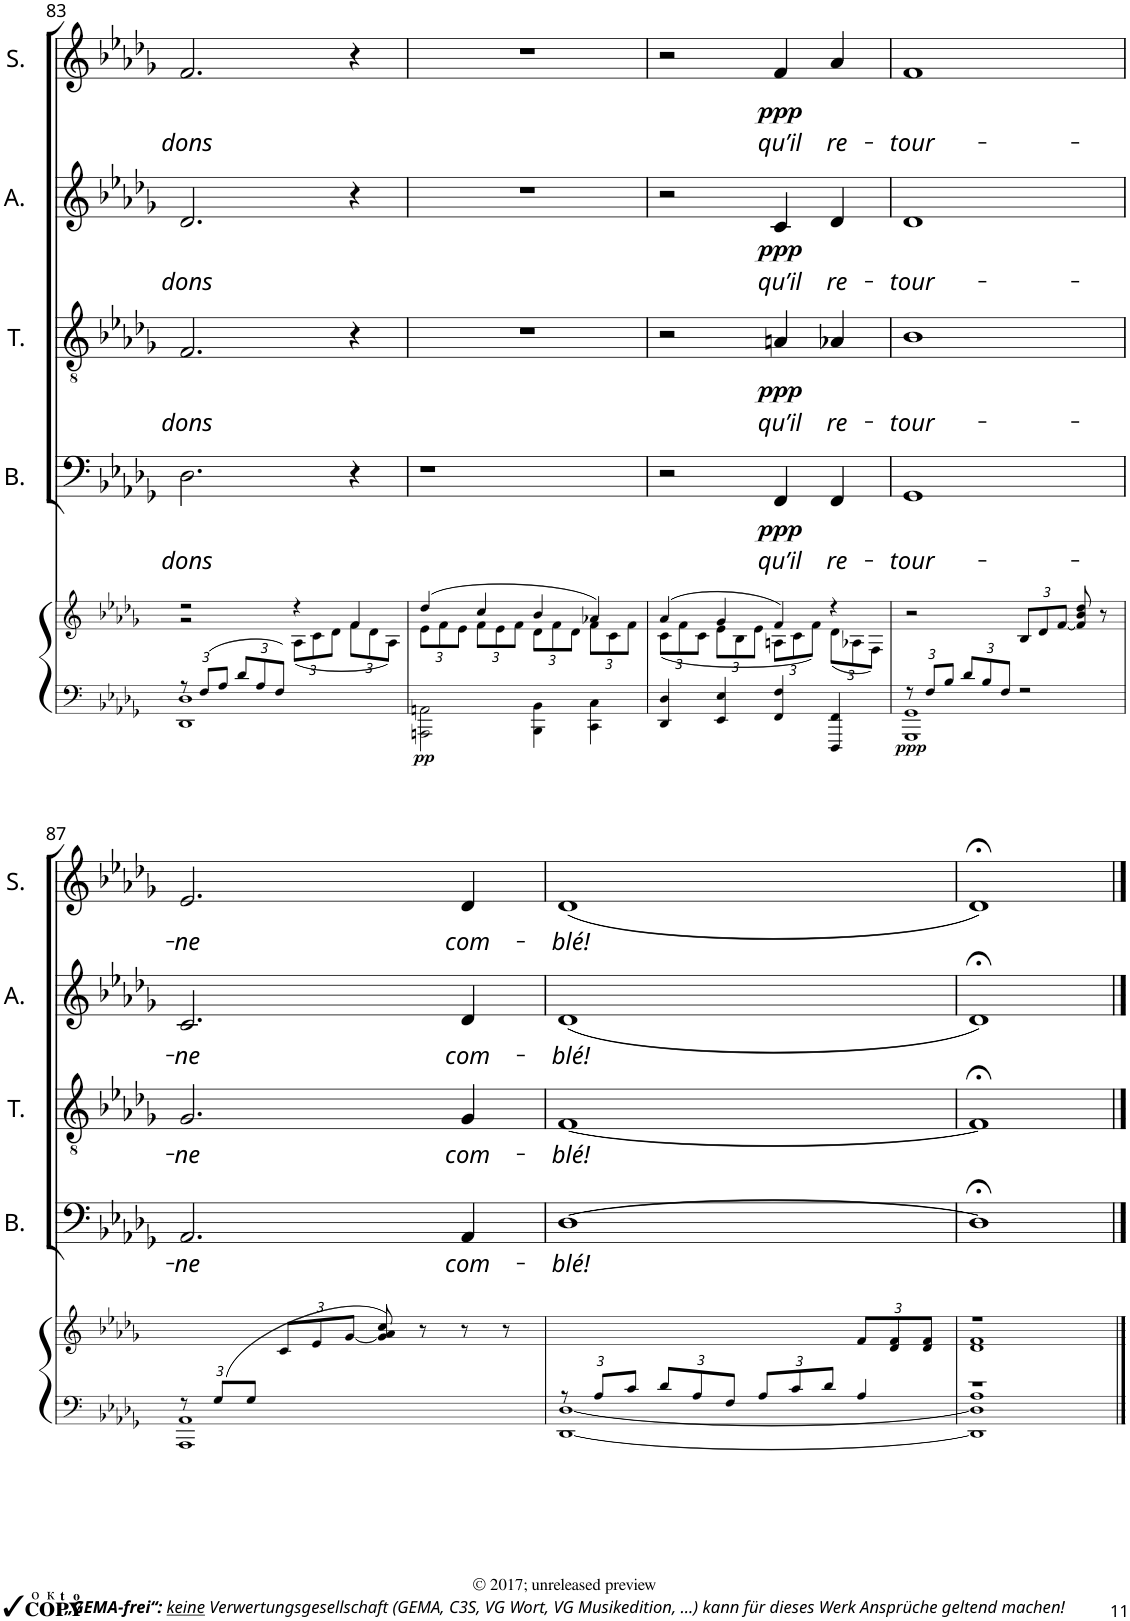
**kern	**kern	**dynam	**kern	**text	**dynam	**kern	**text	**dynam	**kern	**text	**dynam	**kern	**text	**dynam
*part5	*part5	*part5	*part4	*part4	*part4	*part3	*part3	*part3	*part2	*part2	*part2	*part1	*part1	*part1
*staff6	*staff5	*staff5/6	*staff4	*staff4	*staff4	*staff3	*staff3	*staff3	*staff2	*staff2	*staff2	*staff1	*staff1	*staff1
*I"Orgue ou Piano	*	*	*I"Bass	*	*	*I"Tenor	*	*	*I"Contralto	*	*	*I"Soprano	*	*
*	*	*	*I'B.	*	*	*I'T.	*	*	*	*	*	*I'S.	*	*
!!LO:PB:g=z
*clefF4	*clefG2	*	*clefF4	*	*	*clefGv2	*	*	*clefG2	*	*	*clefG2	*	*
*k[b-e-a-d-g-]	*k[b-e-a-d-g-]	*	*k[b-e-a-d-g-]	*	*	*k[b-e-a-d-g-]	*	*	*k[b-e-a-d-g-]	*	*	*k[b-e-a-d-g-]	*	*
*M4/4	*M4/4	*	*M4/4	*	*	*M4/4	*	*	*M4/4	*	*	*M4/4	*	*
*met(c)	*met(c)	*	*met(c)	*	*	*met(c)	*	*	*met(c)	*	*	*met(c)	*	*
*Xbrackettup	*	*	*	*	*	*	*	*	*	*	*	*	*	*
=83	=83	=83	=83	=83	=83	=83	=83	=83	=83	=83	=83	=83	=83	=83
*^	*^	*	*	*	*	*	*	*	*	*	*	*	*	*
!	!	!	!	!	!	!LO:LY:b	!	!	!LO:LY:b	!	!	!LO:LY:b	!	!	!LO:LY:b	!
12r	1DD- 1D-	2r	2r	.	2.D-\	dons	.	2.F/	dons	.	2.d-/	dons	.	2.f/	dons	.
12F/L	.	.	.	.	.	.	.	.	.	.	.	.	.	.	.	.
12A-/J	.	.	.	.	.	.	.	.	.	.	.	.	.	.	.	.
12d-/L	.	.	.	.	.	.	.	.	.	.	.	.	.	.	.	.
12A-/	.	.	.	.	.	.	.	.	.	.	.	.	.	.	.	.
12F/J	.	.	.	.	.	.	.	.	.	.	.	.	.	.	.	.
*	*	*	*Xbrackettup	*	*	*	*	*	*	*	*	*	*	*	*	*
2ryy	.	4r	(12A-\L	.	.	.	.	.	.	.	.	.	.	.	.	.
.	.	.	12c\	.	.	.	.	.	.	.	.	.	.	.	.	.
.	.	.	12d-\J	.	.	.	.	.	.	.	.	.	.	.	.	.
.	.	4f/	12f\L	.	4r	.	.	4r	.	.	4r	.	.	4r	.	.
.	.	.	12d-\	.	.	.	.	.	.	.	.	.	.	.	.	.
.	.	.	12A-\J)	.	.	.	.	.	.	.	.	.	.	.	.	.
=84	=84	=84	=84	=84	=84	=84	=84	=84	=84	=84	=84	=84	=84	=84	=84	=84
!	!	!	!	!LO:DY:b=2	!	!	!	!	!	!	!	!	!	!	!	!
1ryy	2AAAn\ 2AAn\	(4dd-/	12e-\L	pp	1r	.	.	1r	.	.	1r	.	.	1r	.	.
.	.	.	12f\	.	.	.	.	.	.	.	.	.	.	.	.	.
.	.	.	12e-\J	.	.	.	.	.	.	.	.	.	.	.	.	.
.	.	4cc/	12f\L	.	.	.	.	.	.	.	.	.	.	.	.	.
.	.	.	12e-\	.	.	.	.	.	.	.	.	.	.	.	.	.
.	.	.	12f\J	.	.	.	.	.	.	.	.	.	.	.	.	.
.	4BBB-\ 4BB-\	4b-/	12d-\L	.	.	.	.	.	.	.	.	.	.	.	.	.
.	.	.	12f\	.	.	.	.	.	.	.	.	.	.	.	.	.
.	.	.	12d-\J	.	.	.	.	.	.	.	.	.	.	.	.	.
.	4CC\ 4C\	4a-X/)	12f\L	.	.	.	.	.	.	.	.	.	.	.	.	.
.	.	.	12c\	.	.	.	.	.	.	.	.	.	.	.	.	.
.	.	.	12f\J	.	.	.	.	.	.	.	.	.	.	.	.	.
=85	=85	=85	=85	=85	=85	=85	=85	=85	=85	=85	=85	=85	=85	=85	=85	=85
4DD-/ 4D-/	1ryy	(4a-/	(12c\L	.	2r	.	.	2r	.	.	2r	.	.	2r	.	.
.	.	.	12f\	.	.	.	.	.	.	.	.	.	.	.	.	.
.	.	.	12c\J	.	.	.	.	.	.	.	.	.	.	.	.	.
4EE-/ 4E-/	.	4g-/	12e-\L	.	.	.	.	.	.	.	.	.	.	.	.	.
.	.	.	12B-\	.	.	.	.	.	.	.	.	.	.	.	.	.
.	.	.	12e-\J	.	.	.	.	.	.	.	.	.	.	.	.	.
!	!	!	!	!	!	!LO:LY:b	!LO:DY:b	!	!LO:LY:b	!LO:DY:b	!	!LO:LY:b	!LO:DY:b	!	!LO:LY:b	!LO:DY:b
4FF/ 4F/	.	4f/)	12An\L	.	4FF/	qu’il	ppp	4An/	qu’il	ppp	4c/	qu’il	ppp	4f/	qu’il	ppp
.	.	.	12c\	.	.	.	.	.	.	.	.	.	.	.	.	.
.	.	.	12f\J)	.	.	.	.	.	.	.	.	.	.	.	.	.
!	!	!	!	!	!	!LO:LY:b	!	!	!LO:LY:b	!	!	!LO:LY:b	!	!	!LO:LY:b	!
4DDD-/ 4FF/	.	4r	(12d-\L	.	4FF/	re-	.	4A-X/	re-	.	4d-/	re-	.	4a-/	re-	.
.	.	.	12A-X\	.	.	.	.	.	.	.	.	.	.	.	.	.
.	.	.	12F\J)	.	.	.	.	.	.	.	.	.	.	.	.	.
=86	=86	=86	=86	=86	=86	=86	=86	=86	=86	=86	=86	=86	=86	=86	=86	=86
!	!	!	!	!LO:DY:b=2	!	!LO:LY:b	!	!	!LO:LY:b	!	!	!LO:LY:b	!	!	!LO:LY:b	!
*	*	*v	*v	*	*	*	*	*	*	*	*	*	*	*	*	*
12r	1GGG- 1GG-	2r	ppp	1GG-	-tour-	.	1B-	-tour-	.	1d-	-tour-	.	1f	-tour-	.
12F/L	.	.	.	.	.	.	.	.	.	.	.	.	.	.	.
12B-/J	.	.	.	.	.	.	.	.	.	.	.	.	.	.	.
12d-/L	.	.	.	.	.	.	.	.	.	.	.	.	.	.	.
12B-/	.	.	.	.	.	.	.	.	.	.	.	.	.	.	.
12F/J	.	.	.	.	.	.	.	.	.	.	.	.	.	.	.
2r	.	12B-/L	.	.	.	.	.	.	.	.	.	.	.	.	.
.	.	12d-/	.	.	.	.	.	.	.	.	.	.	.	.	.
.	.	[12f/J	.	.	.	.	.	.	.	.	.	.	.	.	.
.	.	8f/] 8b-/ 8dd-/	.	.	.	.	.	.	.	.	.	.	.	.	.
.	.	8r	.	.	.	.	.	.	.	.	.	.	.	.	.
!!LO:LB:g=z
=87	=87	=87	=87	=87	=87	=87	=87	=87	=87	=87	=87	=87	=87	=87	=87
!	!	!	!	!	!LO:LY:b	!	!	!LO:LY:b	!	!	!LO:LY:b	!	!	!LO:LY:b	!
12r	1AAA- 1AA-	4ryy	.	2.AA-/	-ne	.	2.G-/	-ne	.	2.c/	-ne	.	2.e-/	-ne	.
12G-/L	.	.	.	.	.	.	.	.	.	.	.	.	.	.	.
12G-/J	.	.	.	.	.	.	.	.	.	.	.	.	.	.	.
4ryy	.	12c/L	.	.	.	.	.	.	.	.	.	.	.	.	.
.	.	12e-/	.	.	.	.	.	.	.	.	.	.	.	.	.
.	.	[12g-/J	.	.	.	.	.	.	.	.	.	.	.	.	.
2ryy	.	(8g-/] 8a-/ 8cc/	.	.	.	.	.	.	.	.	.	.	.	.	.
.	.	8r	.	.	.	.	.	.	.	.	.	.	.	.	.
!	!	!	!	!	!LO:LY:b	!	!	!LO:LY:b	!	!	!LO:LY:b	!	!	!LO:LY:b	!
.	.	8r	.	4AA-/	com-	.	4G-/	com-	.	4d-/	com-	.	4d-/	com-	.
.	.	8r	.	.	.	.	.	.	.	.	.	.	.	.	.
=88	=88	=88	=88	=88	=88	=88	=88	=88	=88	=88	=88	=88	=88	=88	=88
!	!	!	!	!	!LO:LY:b	!	!	!LO:LY:b	!	!	!LO:LY:b	!	!	!LO:LY:b	!
12r	[1DD- [1D-	2ryy	.	[1D-	-blé!	.	[1F	-blé!	.	(1d-	-blé!	.	(1d-	-blé!	.
12A-/L	.	.	.	.	.	.	.	.	.	.	.	.	.	.	.
12c/J	.	.	.	.	.	.	.	.	.	.	.	.	.	.	.
12d-/L	.	.	.	.	.	.	.	.	.	.	.	.	.	.	.
12A-/	.	.	.	.	.	.	.	.	.	.	.	.	.	.	.
12F/J	.	.	.	.	.	.	.	.	.	.	.	.	.	.	.
12A-/L	.	4ryy	.	.	.	.	.	.	.	.	.	.	.	.	.
12c/	.	.	.	.	.	.	.	.	.	.	.	.	.	.	.
12d-/J	.	.	.	.	.	.	.	.	.	.	.	.	.	.	.
4A-/	.	12f/L	.	.	.	.	.	.	.	.	.	.	.	.	.
.	.	12d-/ 12f/	.	.	.	.	.	.	.	.	.	.	.	.	.
.	.	12d-/ 12f/J	.	.	.	.	.	.	.	.	.	.	.	.	.
=89	=89	=89	=89	=89	=89	=89	=89	=89	=89	=89	=89	=89	=89	=89	=89
*	*	*^	*	*	*	*	*	*	*	*	*	*	*	*	*
1r	1DD-] 1D-] 1A-	1r	1d- 1f	.	1D-;<]	.	.	1F;<]	.	.	1d-;<)	.	.	1d-;<)	.	.
*v	*v	*	*	*	*	*	*	*	*	*	*	*	*	*	*	*
*	*v	*v	*	*	*	*	*	*	*	*	*	*	*	*	*
==	==	==	==	==	==	==	==	==	==	==	==	==	==	==
*-	*-	*-	*-	*-	*-	*-	*-	*-	*-	*-	*-	*-	*-	*-
